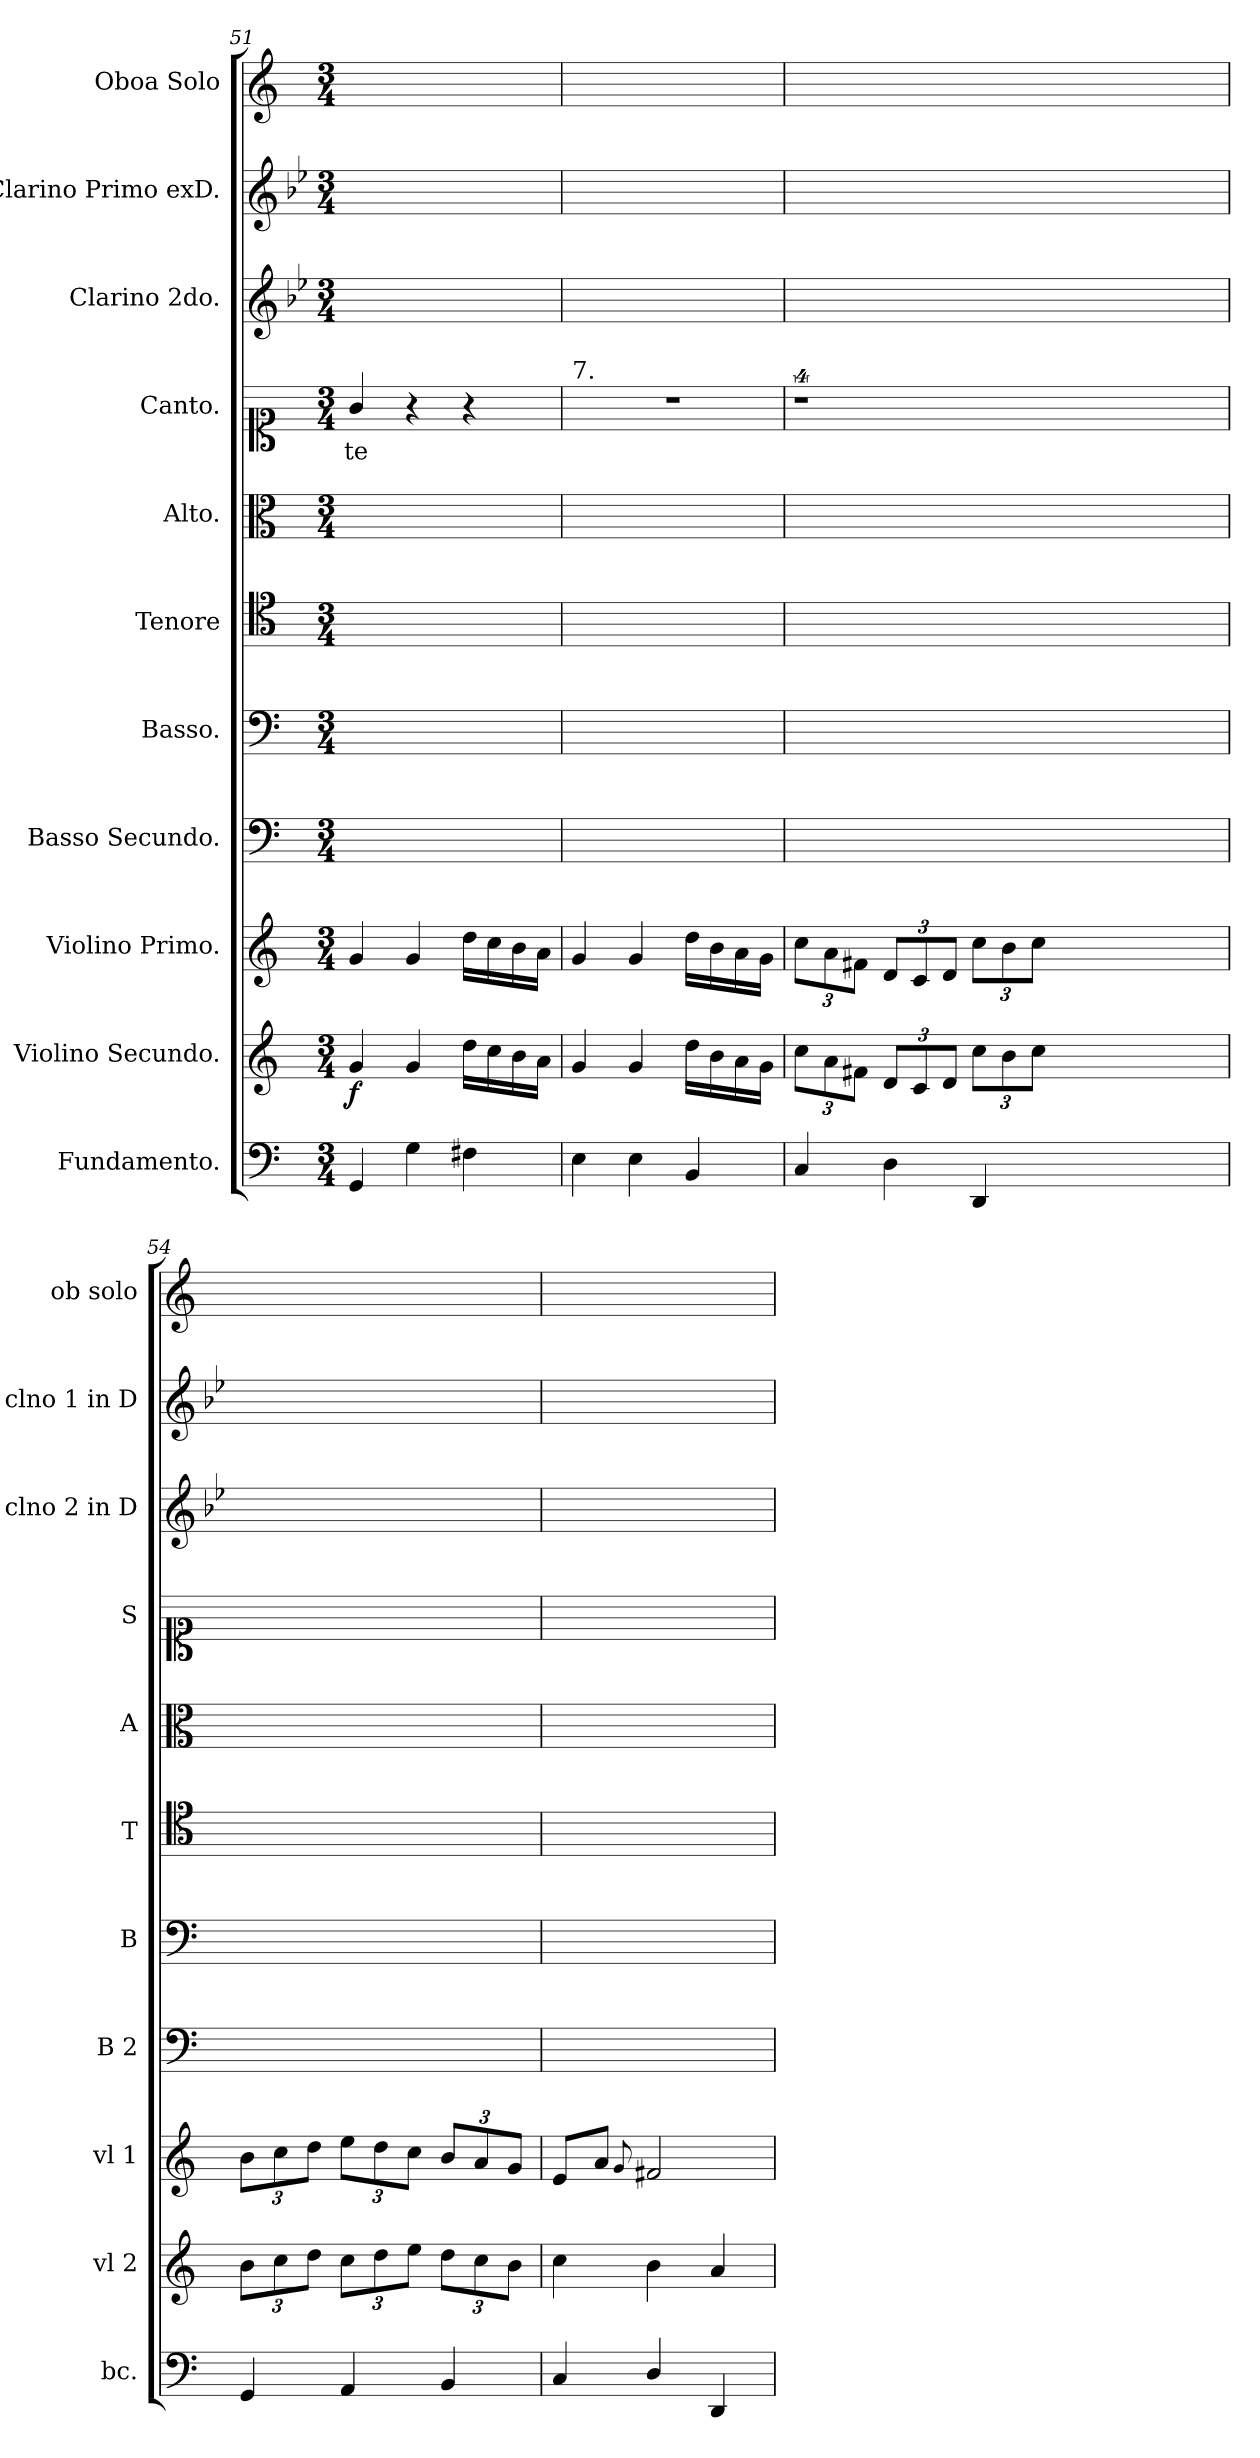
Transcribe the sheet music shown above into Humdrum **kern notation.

**kern	**dynam	**kern	**dynam	**kern	**dynam	**kern	**kern	**kern	**kern	**kern	**text	**kern	**kern	**kern
*part11	*part11	*part10	*part10	*part9	*part9	*part8	*part7	*part6	*part5	*part4	*part4	*part3	*part2	*part1
*staff11	*staff11	*staff10	*staff10	*staff9	*staff9	*staff8	*staff7	*staff6	*staff5	*staff4	*staff4	*staff3	*staff2	*staff1
*I"Fundamento.	*	*I"Violino Secundo.	*	*I"Violino Primo.	*	*I"Basso Secundo.	*I"Basso.	*I"Tenore	*I"Alto.	*I"Canto.	*	*I"Clarino 2do.	*I"Clarino Primo exD.	*I"Oboa Solo
*I'bc.	*	*I'vl 2	*	*I'vl 1	*	*I'B 2	*I'B	*I'T	*I'A	*I'S	*	*I'clno 2 in D	*I'clno 1 in D	*I'ob solo
*clefF4	*	*clefG2	*	*clefG2	*	*clefF4	*clefF4	*clefC4	*clefC3	*clefC1	*	*clefG2	*clefG2	*clefG2
*	*	*	*	*	*	*	*	*	*	*	*	*ITrd-1c-2	*ITrd-1c-2	*
*k[]	*	*k[]	*	*k[]	*	*k[]	*k[]	*k[]	*k[]	*k[]	*	*k[]	*k[]	*k[]
*M3/4	*	*M3/4	*	*M3/4	*	*M3/4	*M3/4	*M3/4	*M3/4	*M3/4	*	*M3/4	*M3/4	*M3/4
=51	=51	=51	=51	=51	=51	=51	=51	=51	=51	=51	=51	=51	=51	=51
!	!LO:DY:a	!	!	!	!LO:DY:a	!	!	!	!	!	!	!	!	!
4GG/	fort.	4g/	f.	4g/	fort.	2.ryy	2.ryy	2.ryy	2.ryy	4g/	te	2.ryy	2.ryy	2.ryy
4G\	.	4g/	.	4g/	.	.	.	.	.	4r	.	.	.	.
4F#X\	.	16dd\LL	.	16dd\LL	.	.	.	.	.	4r	.	.	.	.
.	.	16cc\	.	16cc\	.	.	.	.	.	.	.	.	.	.
.	.	16b\	.	16b\	.	.	.	.	.	.	.	.	.	.
.	.	16a\JJ	.	16a\JJ	.	.	.	.	.	.	.	.	.	.
=52	=52	=52	=52	=52	=52	=52	=52	=52	=52	=52	=52	=52	=52	=52
!	!	!	!	!	!	!	!	!	!	!LO:TX:a:t=7.	!	!	!	!
4E\	.	4g/	.	4g/	.	2.ryy	2.ryy	2.ryy	2.ryy	2.r	.	2.ryy	2.ryy	2.ryy
4E\	.	4g/	.	4g/	.	.	.	.	.	.	.	.	.	.
4BB/	.	16dd\LL	.	16dd\LL	.	.	.	.	.	.	.	.	.	.
.	.	16b\	.	16b\	.	.	.	.	.	.	.	.	.	.
.	.	16a\	.	16a\	.	.	.	.	.	.	.	.	.	.
.	.	16g\JJ	.	16g\JJ	.	.	.	.	.	.	.	.	.	.
=53	=53	=53	=53	=53	=53	=53	=53	=53	=53	=53	=53	=53	=53	=53
4C/	.	12cc\L	.	12cc\L	.	2.ryy	2.ryy	2.ryy	2.ryy	4%9r	.	2.ryy	2.ryy	2.ryy
.	.	12a\	.	12a\	.	.	.	.	.	.	.	.	.	.
.	.	12f#X\J	.	12f#X\J	.	.	.	.	.	.	.	.	.	.
4D\	.	12d/L	.	12d/L	.	.	.	.	.	.	.	.	.	.
.	.	12c/	.	12c/	.	.	.	.	.	.	.	.	.	.
.	.	12d/J	.	12d/J	.	.	.	.	.	.	.	.	.	.
4DD/	.	12cc\L	.	12cc\L	.	.	.	.	.	.	.	.	.	.
.	.	12b\	.	12b\	.	.	.	.	.	.	.	.	.	.
.	.	12cc\J	.	12cc\J	.	.	.	.	.	.	.	.	.	.
1.ryy	.	1.ryy	.	1.ryy	.	1.ryy	1.ryy	1.ryy	1.ryy	.	.	1.ryy	1.ryy	1.ryy
=54	=54	=54	=54	=54	=54	=54	=54	=54	=54	=54	=54	=54	=54	=54
4GG/	.	12b\L	.	12b\L	.	2.ryy	2.ryy	2.ryy	2.ryy	2.ryy	.	2.ryy	2.ryy	2.ryy
.	.	12cc\	.	12cc\	.	.	.	.	.	.	.	.	.	.
.	.	12dd\J	.	12dd\J	.	.	.	.	.	.	.	.	.	.
4AA/	.	12cc\L	.	12ee\L	.	.	.	.	.	.	.	.	.	.
.	.	12dd\	.	12dd\	.	.	.	.	.	.	.	.	.	.
.	.	12ee\J	.	12cc\J	.	.	.	.	.	.	.	.	.	.
4BB/	.	12dd\L	.	12b/L	.	.	.	.	.	.	.	.	.	.
.	.	12cc\	.	12a/	.	.	.	.	.	.	.	.	.	.
.	.	12b\J	.	12g/J	.	.	.	.	.	.	.	.	.	.
=55	=55	=55	=55	=55	=55	=55	=55	=55	=55	=55	=55	=55	=55	=55
4C/	.	4cc\	.	8e/L	.	2.ryy	2.ryy	2.ryy	2.ryy	2.ryy	.	2.ryy	2.ryy	2.ryy
.	.	.	.	8a/J	.	.	.	.	.	.	.	.	.	.
.	.	.	.	8qqg/	.	.	.	.	.	.	.	.	.	.
4D/	.	4b\	.	2f#X/	.	.	.	.	.	.	.	.	.	.
4DD/	.	4a/	.	.	.	.	.	.	.	.	.	.	.	.
=	=	=	=	=	=	=	=	=	=	=	=	=	=	=
*-	*-	*-	*-	*-	*-	*-	*-	*-	*-	*-	*-	*-	*-	*-
